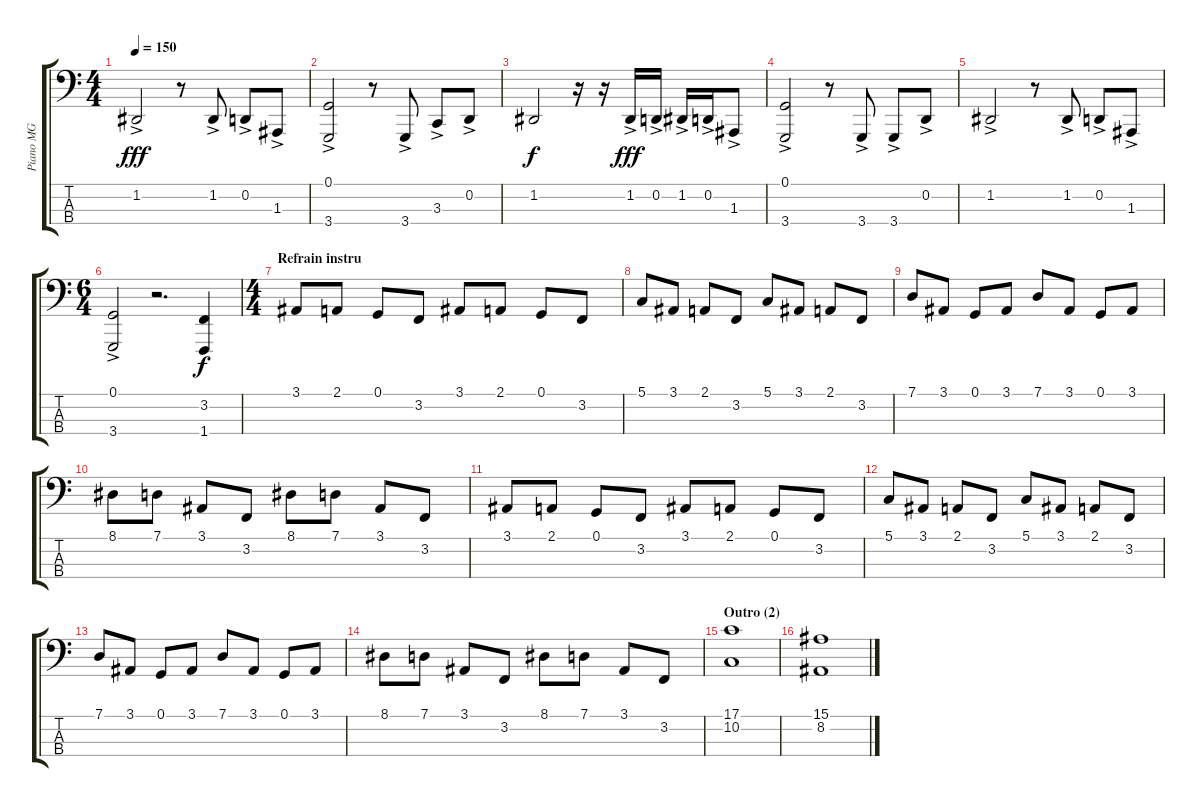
\track ("Piano MG" "Piano MG") {instrument acousticgrandpiano}
\staff {score tabs}
\tuning (G2 D2 A1 E1) {hide}
\ts (4 4)
\tempo 150
\clef f4
\ks c
1.2{ac}.2{dy fff} r.8 1.2{ac}.8 0.2{ac}.8 1.3{ac}.8 |
(0.1{ac} 3.4{ac}).2 r.8 3.4{ac}.8 3.3{ac}.8 0.2{ac}.8 |
1.2.2{dy f} r.16 r.16 1.2{ac}.16{dy fff} 0.2{ac}.16 1.2{ac}.16 0.2{ac}.16 1.3{ac}.8 |
(0.1{ac} 3.4{ac}).2 r.8 3.4{ac}.8 3.4{ac}.8 0.2{ac}.8 |
1.2{ac}.2 r.8 1.2{ac}.8 0.2{ac}.8 1.3{ac}.8 |
\ts (6 4)
(0.1{ac} 3.4{ac}).2 r.2{d} (3.2 1.4).4{dy f} |
\ts (4 4)
\section ("" "Refrain instru")
3.1.8 2.1.8 0.1.8 3.2.8 3.1.8 2.1.8 0.1.8 3.2.8 |
5.1.8 3.1.8 2.1.8 3.2.8 5.1.8 3.1.8 2.1.8 3.2.8 |
7.1.8 3.1.8 0.1.8 3.1.8 7.1.8 3.1.8 0.1.8 3.1.8 |
8.1.8 7.1.8 3.1.8 3.2.8 8.1.8 7.1.8 3.1.8 3.2.8 |
3.1.8 2.1.8 0.1.8 3.2.8 3.1.8 2.1.8 0.1.8 3.2.8 |
5.1.8 3.1.8 2.1.8 3.2.8 5.1.8 3.1.8 2.1.8 3.2.8 |
7.1.8 3.1.8 0.1.8 3.1.8 7.1.8 3.1.8 0.1.8 3.1.8 |
8.1.8 7.1.8 3.1.8 3.2.8 8.1.8 7.1.8 3.1.8 3.2.8 |
\section ("" "Outro (2)")
(17.1 10.2).1 |
(15.1 8.2).1
